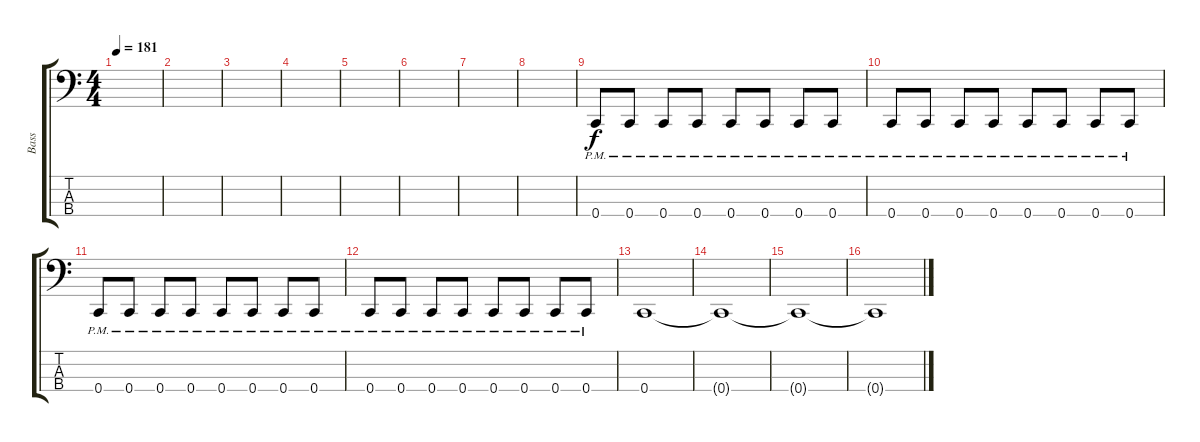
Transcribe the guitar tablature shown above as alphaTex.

\track ("Bass" "Bass") {instrument electricbasspick}
\staff {score tabs}
\tuning (F2 C2 G1 C1) {hide}
\ts (4 4)
\tempo 181
\clef f4
\ks c
|
|
|
|
|
|
|
|
0.4{pm}.8 0.4{pm}.8 0.4{pm}.8 0.4{pm}.8 0.4{pm}.8 0.4{pm}.8 0.4{pm}.8 0.4{pm}.8 |
0.4{pm}.8 0.4{pm}.8 0.4{pm}.8 0.4{pm}.8 0.4{pm}.8 0.4{pm}.8 0.4{pm}.8 0.4{pm}.8 |
0.4{pm}.8 0.4{pm}.8 0.4{pm}.8 0.4{pm}.8 0.4{pm}.8 0.4{pm}.8 0.4{pm}.8 0.4{pm}.8 |
0.4{pm}.8 0.4{pm}.8 0.4{pm}.8 0.4{pm}.8 0.4{pm}.8 0.4{pm}.8 0.4{pm}.8 0.4{pm}.8 |
0.4.1 |
0.4{t}.1 |
0.4{t}.1 |
0.4{t}.1
